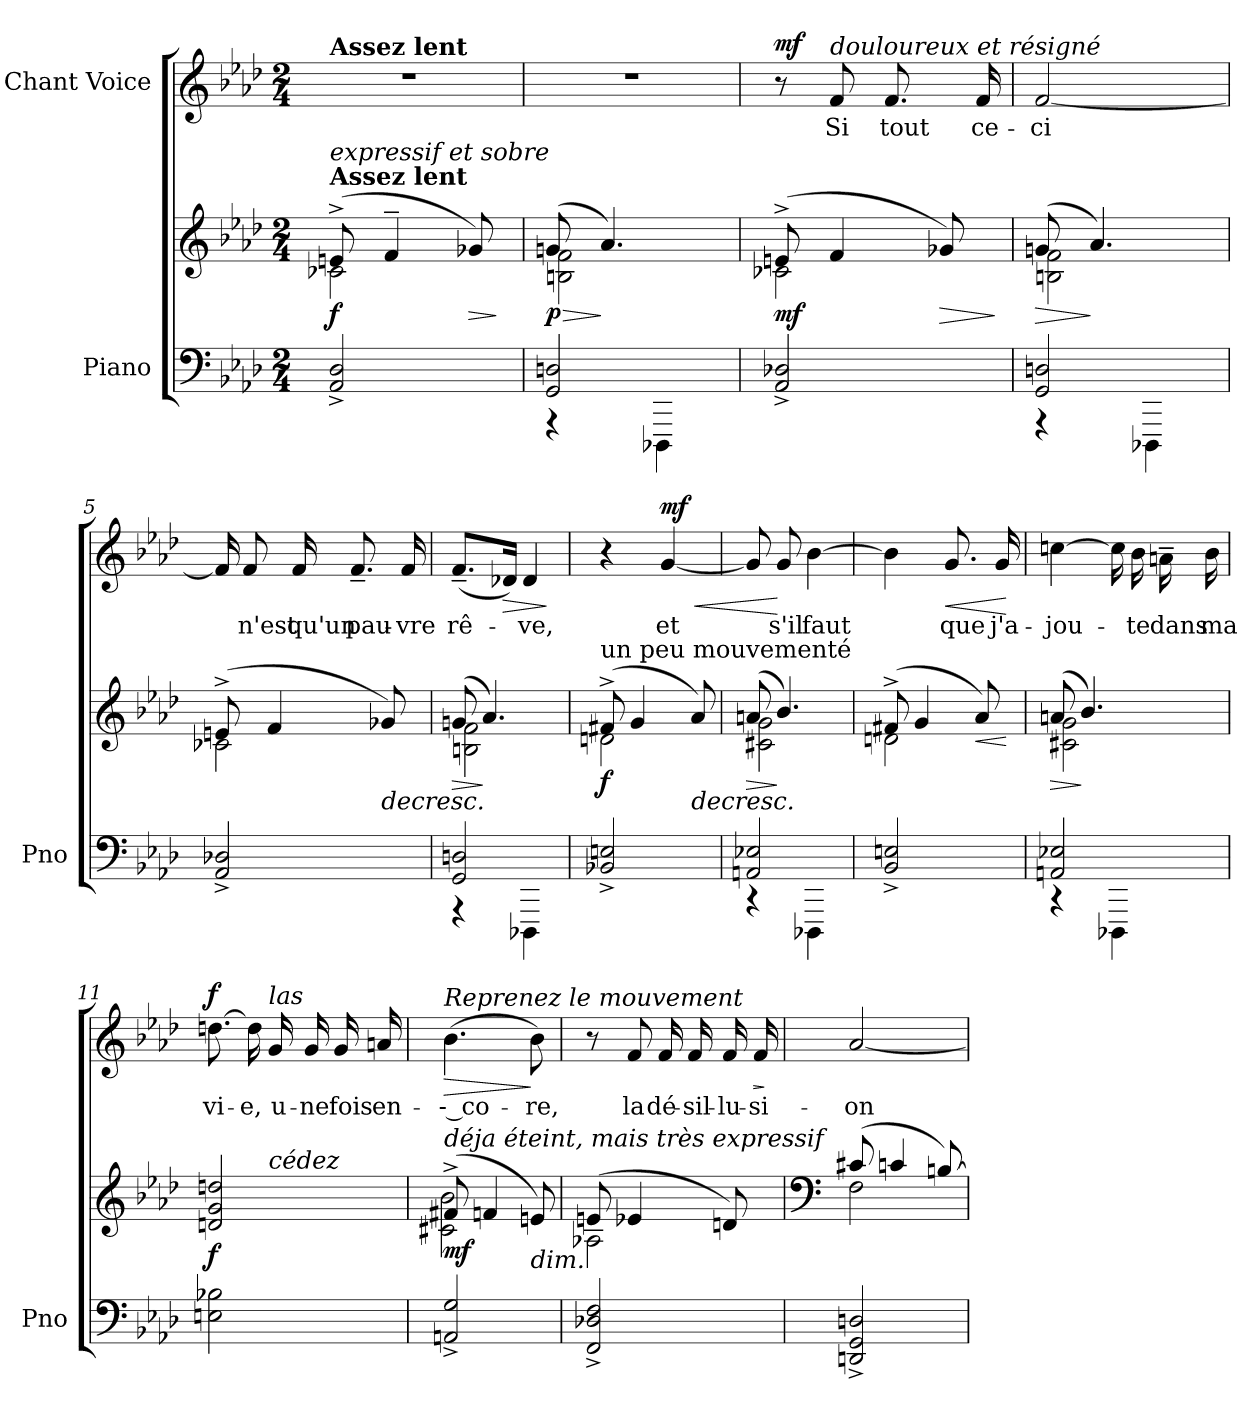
**kern	**kern	**dynam	**kern	**text	**dynam
*part2	*part2	*part2	*part1	*part1	*part1
*staff3	*staff2	*staff2/3	*staff1	*staff1	*staff1
*I"Piano	*	*	*I"Chant Voice	*	*
*I'Pno	*	*	*	*	*
*clefF4	*clefG2	*	*clefG2	*	*
*k[b-e-a-d-]	*k[b-e-a-d-]	*	*k[b-e-a-d-]	*	*
*M2/4	*M2/4	*	*M2/4	*	*
=1	=1	=1	=1	=1	=1
*	*^	*	*	*	*
!	!	!	!	!LO:TX:a:B:t=Assez lent	!	!
!	!LO:TX:a:B:t=Assez lent	!	!	!	!	!
!	!LO:TX:i:t=expressif et sobre	!	!	!	!	!
!	!	!	!LO:DY:b	!	!	!
2AA-/^ 2D-/^	(8en^/	2c-X\	f	2r	.	.
.	4f~/	.	.	.	.	.
!	!	!	!LO:HP:b	!	!	!
.	8g-X/)	.	>	.	.	.
*	*v	*v	*	*	*	*
.	.	]	.	.	.
=2	=2	=2	=2	=2	=2
*^	*	*	*	*	*
!	!	!	!LO:HP:b	!	!	!
*	*	*^	*	*	*	*
!	!	!	!	!LO:DY:n=1:b	!	!	!
2GG/ 2Dn/	4r	(8gn/	2Bn\ 2f\	> p	2r	.	.
.	.	4.a-/)	.	]	.	.	.
.	4DDD-X\	.	.	.	.	.	.
=3	=3	=3	=3	=3	=3	=3	=3
!	!	!	!	!LO:DY:b	!	!	!LO:DY:a
*v	*v	*	*	*	*	*	*
2AA-/^ 2D-X/^	(8en^/	2c-X\	mf	8r	.	mf
!	!	!	!	!LO:TX:i:t=douloureux et résigné	!	!
.	4f/	.	.	8f/	Si	.
.	.	.	.	8.f/	tout	.
!	!	!	!LO:HP:b	!	!	!
.	8g-X/)	.	>	.	.	.
.	.	.	.	16f/	ce-	.
*	*v	*v	*	*	*	*
.	.	]	.	.	.
=4	=4	=4	=4	=4	=4
*^	*	*	*	*	*
!	!	!	!LO:HP:b	!	!	!
*	*	*^	*	*	*	*
2GG/ 2Dn/	4r	(8gn/	2Bn\ 2f\	>	[2f/	-ci	.
.	.	4.a-/)	.	]	.	.	.
.	4DDD-X\	.	.	.	.	.	.
*v	*v	*	*	*	*	*	*
=5	=5	=5	=5	=5	=5	=5
2AA-/^ 2D-X/^	(8en^/	2c-X\	.	16f/]	.	.
.	.	.	.	8f/	n'est	.
.	4f/	.	.	.	.	.
.	.	.	.	16f/	qu'un	.
.	.	.	.	8.f~>/	pau-	.
!	!	!	!LO:HP:b	!	!	!
.	8g-X/)	.	>	.	.	.
.	.	.	.	16f/	-vre	.
=6	=6	=6	=6	=6	=6	=6
*^	*	*	*	*	*	*
!	!	!	!	!LO:HP:b	!	!	!
2GG/ 2Dn/	4r	(8gn/	2Bn\ 2f\	>	(8.f~>/L	rê-	.
.	.	4.a-/)	.	] ]	.	.	.
!	!	!	!	!	!	!	!LO:HP:b
.	.	.	.	.	16d-X/Jk)	.	>
.	4DDD-X\	.	.	.	4d-/	-ve,	.
*v	*v	*	*	*	*	*	*
*	*v	*v	*	*	*	*
.	.	.	.	.	]
=7	=7	=7	=7	=7	=7
*	*^	*	*	*	*
!	!LO:TX:a:t=un peu mouvementé	!	!	!	!	!
!	!	!	!LO:DY:b	!	!	!
2BB-X/^ 2En/^	(8f#X^/	2dn\	f	4r	.	.
.	4g/	.	.	.	.	.
!	!	!	!	!	!	!LO:HP:b
!	!	!	!	!	!	!LO:DY:n=1:a
.	.	.	.	[4g/	et	< mf
!	!	!	!LO:HP:b	!	!	!
.	8a-/)	.	>	.	.	.
=8	=8	=8	=8	=8	=8	=8
*^	*	*	*	*	*	*
!	!	!	!	!LO:HP:b	!	!	!
2AAn/ 2E-X/	4r	(8an/	2c#X\ 2g\	>	8g/]	.	.
.	.	4.b-/)	.	] ]	8g/	s'il	[
.	4DDD-X\	.	.	.	[4b-\	faut	.
*v	*v	*	*	*	*	*	*
=9	=9	=9	=9	=9	=9	=9
2BB-/^ 2En/^	(8f#X^/	2dn\	.	4b-\]	.	.
.	4g/	.	.	.	.	.
!	!	!	!	!	!	!LO:HP:b
.	.	.	.	8.g/	que	<
!	!	!	!LO:HP:b	!	!	!
.	8a-/)	.	<	.	.	.
.	.	.	.	16g/	j'a-	.
*	*v	*v	*	*	*	*
.	.	[	.	.	[
=10	=10	=10	=10	=10	=10
*^	*	*	*	*	*
!	!	!	!LO:HP:b	!	!	!
*	*	*^	*	*	*	*
2AAn/ 2E-X/	4r	(8an/	2c#X\ 2g\	>	[4ccn\	-jou-	.
.	.	4.b-/)	.	]	.	.	.
.	4DDD-X\	.	.	.	16cc\]	.	.
.	.	.	.	.	16b-\	-te	.
.	.	.	.	.	16an~\	dans	.
.	.	.	.	.	16b-\	ma	.
*v	*v	*	*	*	*	*	*
=11	=11	=11	=11	=11	=11	=11
!	!	!	!LO:DY:b	!	!	!LO:DY:a
2En\ 2B-X\	2dn/ 2g/ 2ddn/	4ryy	f	[8.ddn\	vi-	f
.	.	.	.	16dd\]	-e,	.
!	!	!	!	!LO:TX:i:t=las	!	!
!	!	!LO:TX:i:t=cédez	!	!	!	!
.	.	4ryy	.	16g/	u-	.
.	.	.	.	16g/	-ne	.
.	.	.	.	16g/	fois	.
.	.	.	.	16an/	en-	.
=12	=12	=12	=12	=12	=12	=12
!	!	!	!	!LO:TX:i:t=Reprenez le mouvement	!	!
!	!LO:TX:i:t=déja éteint, mais très expressif	!	!	!	!	!
!	!	!	!LO:DY:b	!	!	!LO:HP:b
2AAn/^ 2G/^	(8f#X^/	2c#X\ 2b-\	mf	(4.b-\	-- co-	>
.	4fn/	.	.	.	.	.
!	!LO:TX:b:i:t=dim.	!	!	!	!	!
.	8en/)	.	.	8b-\)	-re,	]
=13	=13	=13	=13	=13	=13	=13
2FF/^ 2D-X/^ 2F/^	(8en/	2A-X\	.	8r	.	.
.	4e-X/	.	.	8f/	la	.
.	.	.	.	16f/	dé-	.
.	.	.	.	16f/	-sil-	.
.	8dn/)	.	.	16f/	-lu-	.
!	!	!	!	!	!	!LO:HP:b
.	.	.	.	16f/	-si-	>
*	*v	*v	*	*	*	*
.	.	.	.	.	]
=14	=14	=14	=14	=14	=14
*	*clefF4	*	*	*	*
*	*^	*	*	*	*
2DDn/^ 2GG/^ 2Dn/^	(8c#X/	2F\	.	[2a-/	-on	.
.	4cn/	.	.	.	.	.
.	[<8Bn/)	.	.	.	.	.
*	*v	*v	*	*	*	*
=	=	=	=	=	=
*-	*-	*-	*-	*-	*-
